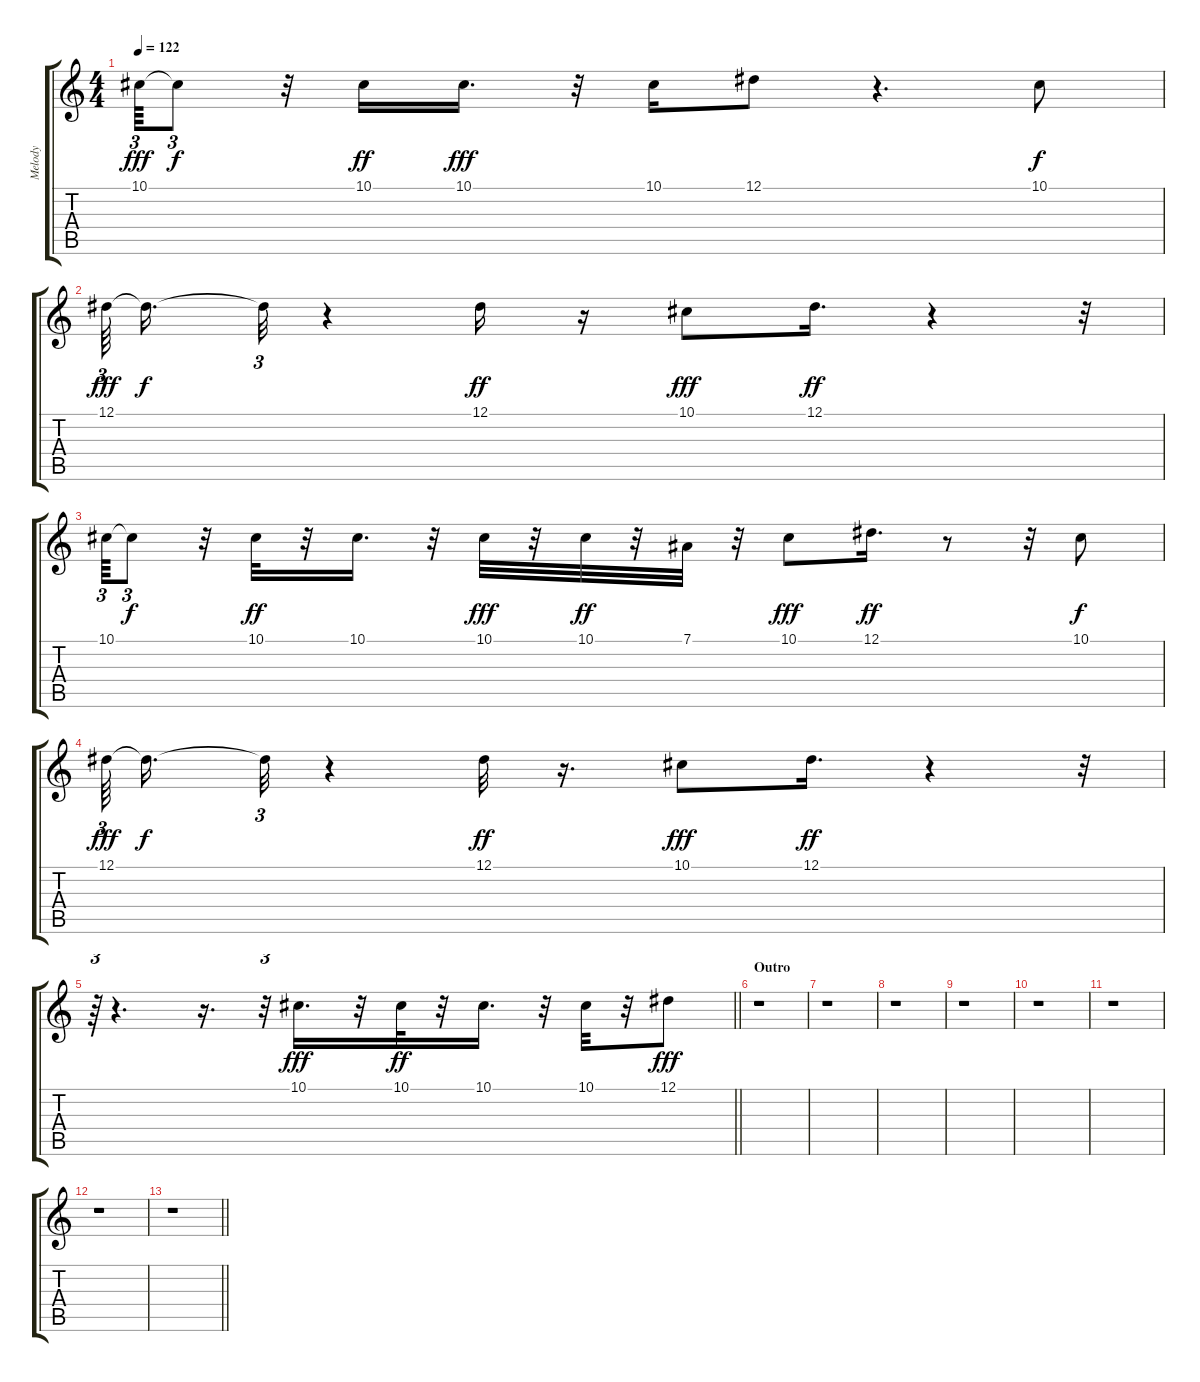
\track ("Melody" "Melody") {instrument lead2sawtooth}
\staff {score tabs}
\tuning (Eb4 Bb3 Gb3 Db3 Ab2 Eb2) {hide}
\ts (4 4)
\tempo 122
\clef g2
\ks c
10.1.64{tu (3 2) dy fff} 10.1{t}.8{tu (3 2) dy f} r.32 10.1.16{dy ff} 10.1.16{d dy fff} r.32 10.1.16 12.1.8 r.4{d} 10.1.8{dy f} |
12.1.64{tu (3 2) dy fff} 12.1{t}.16{d dy f} 12.1{t}.32{tu (3 2)} r.4 12.1.16{dy ff} r.16 10.1.8{dy fff} 12.1.16{d dy ff} r.4 r.32 |
10.1.64{tu (3 2)} 10.1{t}.8{tu (3 2) dy f} r.32 10.1.32{dy ff} r.32 10.1.16{d} r.32 10.1.32{dy fff} r.32 10.1.32{dy ff} r.32 7.1.32 r.32 10.1.8{dy fff} 12.1.16{d dy ff} r.8 r.32 10.1.8{dy f} |
12.1.64{tu (3 2) dy fff} 12.1{t}.16{d dy f} 12.1{t}.32{tu (3 2)} r.4 12.1.32{dy ff} r.16{d} 10.1.8{dy fff} 12.1.16{d dy ff} r.4 r.32 |
\barLineRight lightlight
r.64{tu (3 2)} r.4{d} r.16{d} r.32{tu (3 2)} 10.1.16{d dy fff} r.32 10.1.32{dy ff} r.32 10.1.16{d} r.32 10.1.32 r.32 12.1.8{dy fff} |
\section ("" "Outro")
r.1 |
r.1 |
r.1 |
r.1 |
r.1 |
r.1 |
r.1 |
\barLineRight lightlight
r.1
